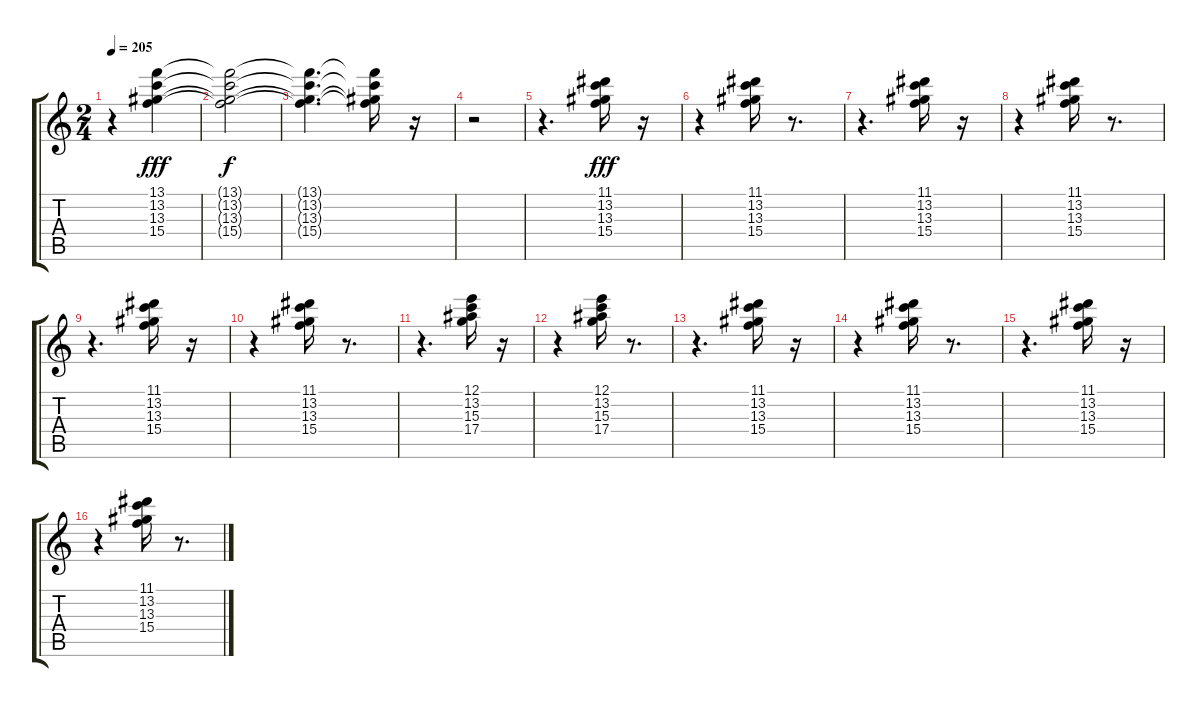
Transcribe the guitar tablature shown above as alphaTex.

\track "" {instrument electricguitarjazz}
\staff {score tabs}
\tuning (E4 B3 G3 D3 A2 E2) {hide}
\ts (2 4)
\tempo 205
\clef g2
\ks c
r.4{dy f} (13.1 13.2 13.3 15.4).4{dy fff} |
(13.1{t} 13.2{t} 13.3{t} 15.4{t}).2{dy f} |
(13.1{t} 13.2{t} 13.3{t} 15.4{t}).4{d} (13.1{t} 13.2{t} 13.3{t} 15.4{t}).16 r.16 |
r.2 |
r.4{d} (11.1 13.2 13.3 15.4).16{dy fff} r.16 |
r.4 (11.1 13.2 13.3 15.4).16 r.8{d} |
r.4{d} (11.1 13.2 13.3 15.4).16 r.16 |
r.4 (11.1 13.2 13.3 15.4).16 r.8{d} |
r.4{d} (11.1 13.2 13.3 15.4).16 r.16 |
r.4 (11.1 13.2 13.3 15.4).16 r.8{d} |
r.4{d} (12.1 13.2 15.3 17.4).16 r.16 |
r.4 (12.1 13.2 15.3 17.4).16 r.8{d} |
r.4{d} (11.1 13.2 13.3 15.4).16 r.16 |
r.4 (11.1 13.2 13.3 15.4).16 r.8{d} |
r.4{d} (11.1 13.2 13.3 15.4).16 r.16 |
r.4 (11.1 13.2 13.3 15.4).16 r.8{d}
